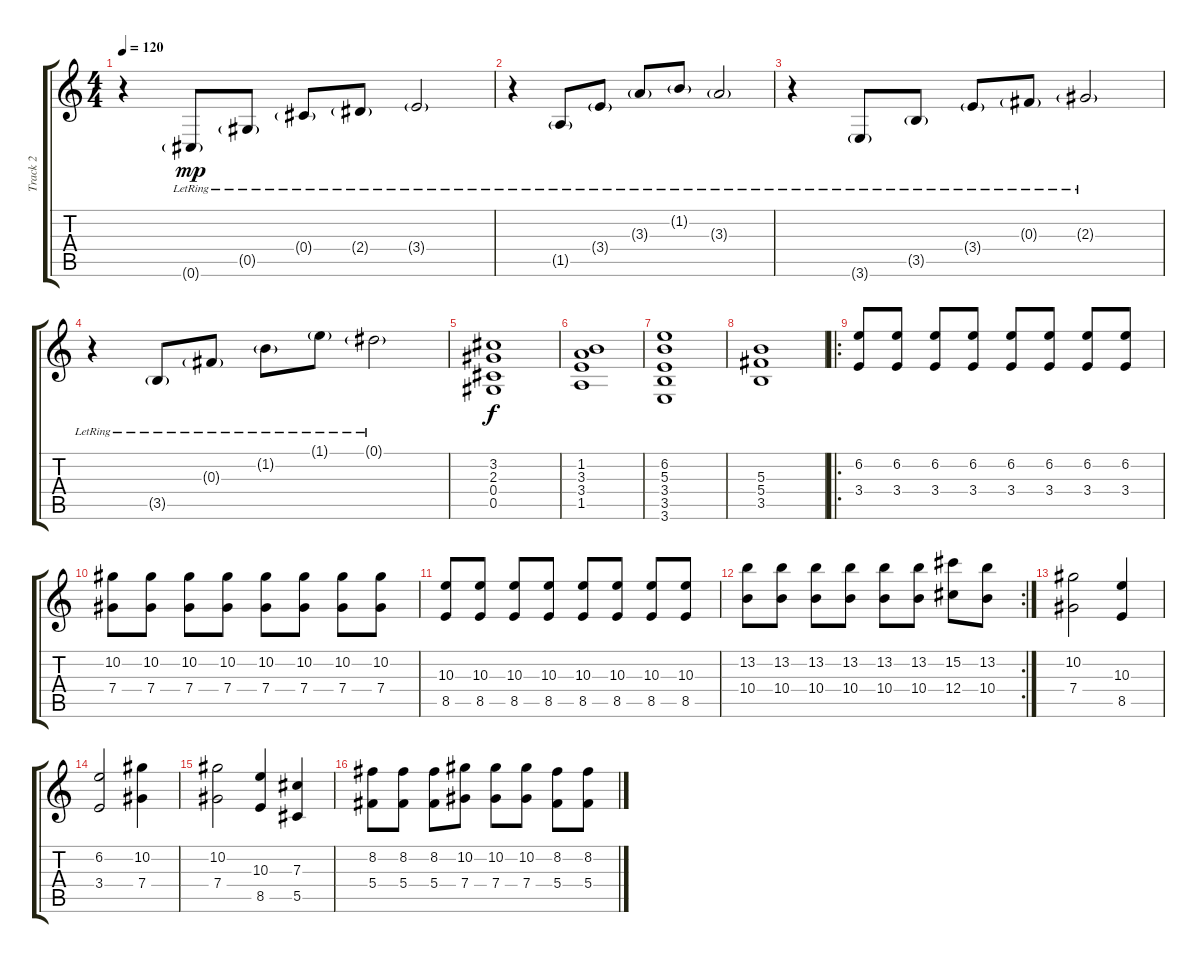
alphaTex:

\track ("Track 2" "Track 2") {instrument electricguitarclean}
\staff {score tabs}
\tuning (Eb4 Bb3 Gb3 Db3 Ab2 Db2) {hide}
\ts (4 4)
\tempo 120
\clef g2
\ks c
r.4{dy mp} 0.6{g lr}.8 0.5{g lr}.8 0.4{g lr}.8 2.4{g lr}.8 3.4{g lr}.2 |
r.4 1.5{g lr}.8 3.4{g lr}.8 3.3{g lr}.8 1.2{g lr}.8 3.3{g lr}.2 |
r.4 3.6{g lr}.8 3.5{g lr}.8 3.4{g lr}.8 0.3{g lr}.8 2.3{g lr}.2 |
r.4 3.5{g lr}.8 0.3{g lr}.8 1.2{g lr}.8 1.1{g lr}.8 0.1{g lr}.2 |
(3.2 2.3 0.4 0.5).1{dy f volume 8 instrument acousticguitarsteel} |
(1.2 3.3 3.4 1.5).1 |
(6.2 5.3 3.4 3.5 3.6).1 |
(5.3 5.4 3.5).1 |
\ro
(6.2 3.4).8{volume 6 instrument distortionguitar} (6.2 3.4).8 (6.2 3.4).8 (6.2 3.4).8 (6.2 3.4).8 (6.2 3.4).8 (6.2 3.4).8 (6.2 3.4).8 |
(10.2 7.4).8 (10.2 7.4).8 (10.2 7.4).8 (10.2 7.4).8 (10.2 7.4).8 (10.2 7.4).8 (10.2 7.4).8 (10.2 7.4).8 |
(10.3 8.5).8 (10.3 8.5).8 (10.3 8.5).8 (10.3 8.5).8 (10.3 8.5).8 (10.3 8.5).8 (10.3 8.5).8 (10.3 8.5).8 |
\rc 2
(13.2 10.4).8 (13.2 10.4).8 (13.2 10.4).8 (13.2 10.4).8 (13.2 10.4).8 (13.2 10.4).8 (15.2 12.4).8 (13.2 10.4).8 |
(10.2 7.4).2{volume 7} (10.3 8.5).4 |
(6.2 3.4).2 (10.2 7.4).4 |
(10.2 7.4).2 (10.3 8.5).4 (7.3 5.5).4 |
(8.2 5.4).8 (8.2 5.4).8 (8.2 5.4).8 (10.2 7.4).8 (10.2 7.4).8 (10.2 7.4).8 (8.2 5.4).8 (8.2 5.4).8
